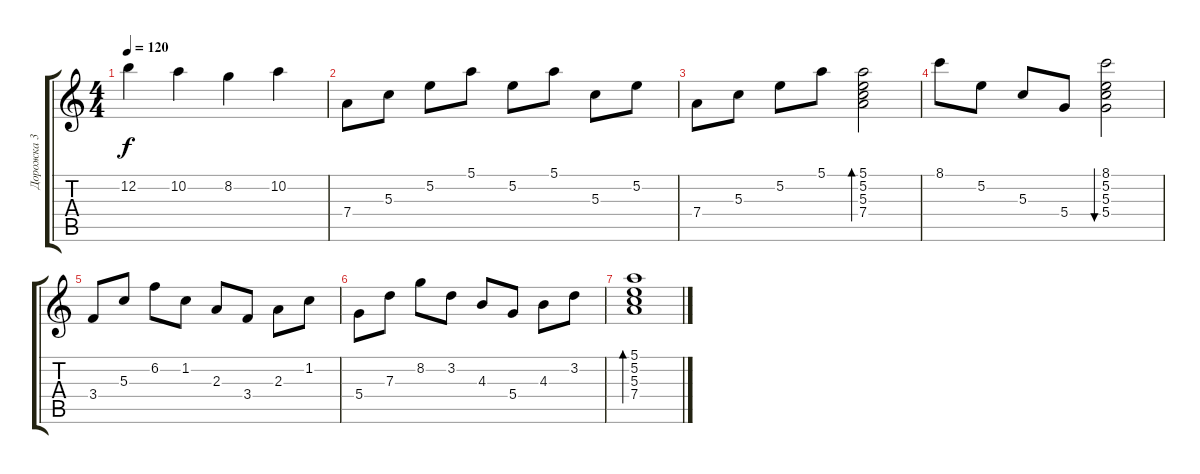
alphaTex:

\track ("Дорожка 3" "Дорожка 3") {instrument acousticguitarsteel}
\staff {score tabs}
\tuning (E4 B3 G3 D3 A2 E2) {hide}
\ts (4 4)
\tempo 120
\clef g2
\ks c
12.2.4{dy f} 10.2.4 8.2.4 10.2.4 |
7.4.8 5.3.8 5.2.8 5.1.8 5.2.8 5.1.8 5.3.8 5.2.8 |
7.4.8 5.3.8 5.2.8 5.1.8 (5.1 5.2 5.3 7.4).2{bd 480} |
8.1.8 5.2.8 5.3.8 5.4.8 (8.1 5.2 5.3 5.4).2{bu 480} |
3.4.8 5.3.8 6.2.8 1.2.8 2.3.8 3.4.8 2.3.8 1.2.8 |
5.4.8 7.3.8 8.2.8 3.2.8 4.3.8 5.4.8 4.3.8 3.2.8 |
(5.1 5.2 5.3 7.4).1{bd 480}
